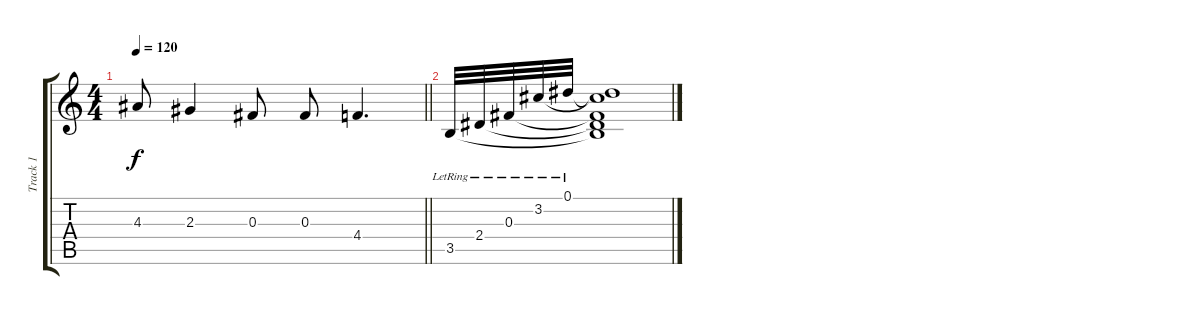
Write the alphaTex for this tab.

\track ("Track 1" "Track 1") {instrument acousticguitarsteel}
\staff {score tabs}
\tuning (Eb4 Bb3 Gb3 Db3 Ab2 Db2) {hide}
\ts (4 4)
\tempo 120
\clef g2
\barLineRight lightlight
\ks c
4.3.8{dy f} 2.3.4 0.3.8 0.3.8 4.4.4{d} |
3.5{lr}.32 2.4{lr}.32 0.3{lr}.32 3.2{lr}.32 0.1{lr}.32 (0.1{t} 3.2{t} 0.3{t} 2.4{t} 3.5{t}).1
